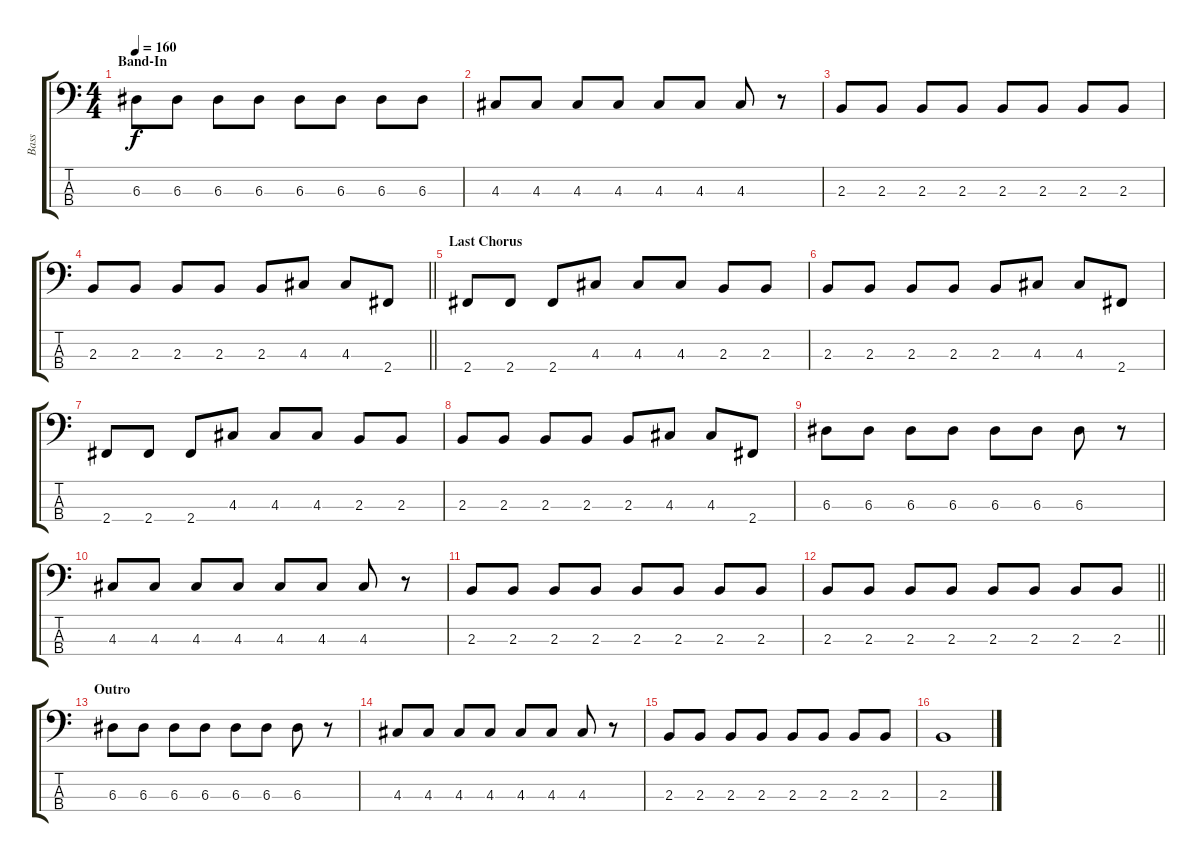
\track ("Bass" "Bass") {instrument electricbasspick}
\staff {score tabs}
\tuning (G2 D2 A1 E1) {hide}
\ts (4 4)
\section ("" "Band-In")
\tempo 160
\clef f4
\ks c
6.3.8{dy f} 6.3.8 6.3.8 6.3.8 6.3.8 6.3.8 6.3.8 6.3.8 |
4.3.8 4.3.8 4.3.8 4.3.8 4.3.8 4.3.8 4.3.8 r.8 |
2.3.8 2.3.8 2.3.8 2.3.8 2.3.8 2.3.8 2.3.8 2.3.8 |
\barLineRight lightlight
2.3.8 2.3.8 2.3.8 2.3.8 2.3.8 4.3.8 4.3.8 2.4.8 |
\section ("" "Last Chorus")
2.4.8 2.4.8 2.4.8 4.3.8 4.3.8 4.3.8 2.3.8 2.3.8 |
2.3.8 2.3.8 2.3.8 2.3.8 2.3.8 4.3.8 4.3.8 2.4.8 |
2.4.8 2.4.8 2.4.8 4.3.8 4.3.8 4.3.8 2.3.8 2.3.8 |
2.3.8 2.3.8 2.3.8 2.3.8 2.3.8 4.3.8 4.3.8 2.4.8 |
6.3.8 6.3.8 6.3.8 6.3.8 6.3.8 6.3.8 6.3.8 r.8 |
4.3.8 4.3.8 4.3.8 4.3.8 4.3.8 4.3.8 4.3.8 r.8 |
2.3.8 2.3.8 2.3.8 2.3.8 2.3.8 2.3.8 2.3.8 2.3.8 |
\barLineRight lightlight
2.3.8 2.3.8 2.3.8 2.3.8 2.3.8 2.3.8 2.3.8 2.3.8 |
\section ("" "Outro")
6.3.8 6.3.8 6.3.8 6.3.8 6.3.8 6.3.8 6.3.8 r.8 |
4.3.8 4.3.8 4.3.8 4.3.8 4.3.8 4.3.8 4.3.8 r.8 |
2.3.8 2.3.8 2.3.8 2.3.8 2.3.8 2.3.8 2.3.8 2.3.8 |
2.3.1
